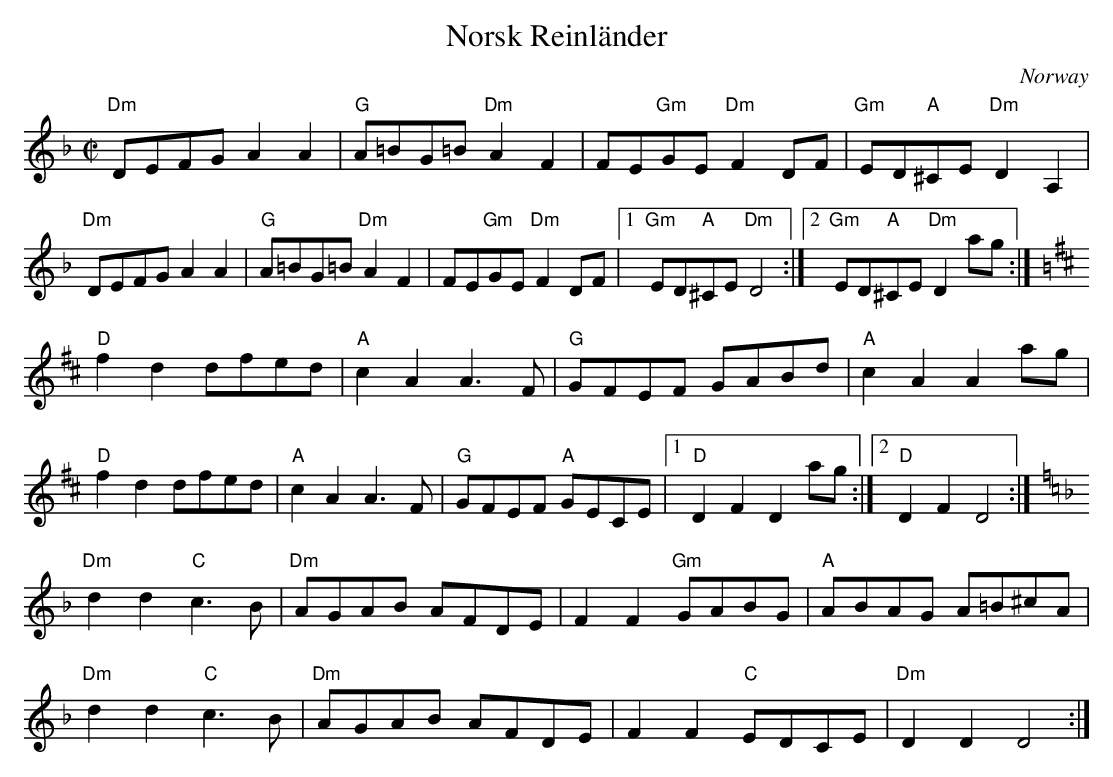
X:1
T:Norsk Reinl\"ander
O:Norway
M:C|
K:Dm
"Dm"DEFG A2A2|"G"A=BG=B "Dm"A2F2|FE"Gm"GE "Dm"F2DF|"Gm"ED"A"^CE "Dm"D2A,2|
"Dm"DEFG A2A2|"G"A=BG=B "Dm"A2F2|FE"Gm"GE "Dm"F2DF|1 "Gm"ED"A"^CE "Dm"D4 :|2 "Gm"ED"A"^CE "Dm"D2ag:|
[K:D]
"D"f2d2 dfed|"A"c2A2 A3F|"G"GFEF GABd|"A"c2A2 A2ag|
"D"f2d2 dfed|"A"c2A2 A3F|"G"GFEF "A"GECE|1 "D"D2F2 D2ag:|2 "D"D2F2 D4:|
[K:Dm]
"Dm"d2d2 "C"c3B|"Dm"AGAB AFDE|F2F2 "Gm"GABG|"A"ABAG A=B^cA|
"Dm"d2d2 "C"c3B|"Dm"AGAB AFDE|F2F2 "C"EDCE|"Dm"D2D2 D4:|
